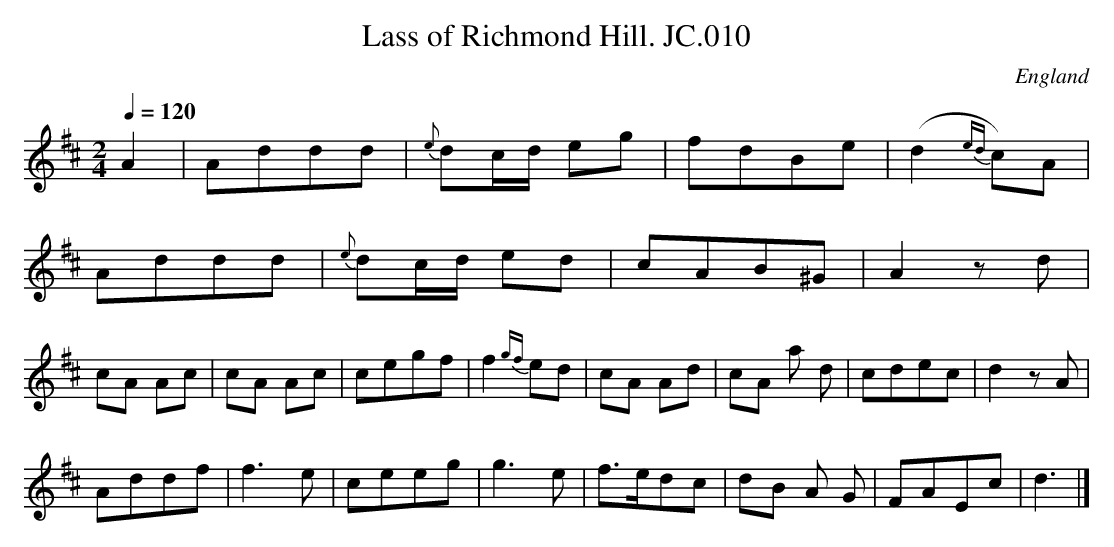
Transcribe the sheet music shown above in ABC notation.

X:1
T:Lass of Richmond Hill. JC.010
O:England
M:2/4
L:1/8
Q:1/4=120
K:D major
A2|\
Addd|{e}dc/d/ eg|fdBe|(d2{ed} c)A|!
Addd|{e}dc/d/ ed|cAB^G|A2zd|!
cA Ac|cA Ac|cegf|f2{gf} ed|cA Ad|\
cA a d|cdec|d2zA|!
Addf|f3e|ceeg|g3e|f>edc|\
dB A G|FAEc|d3|]
